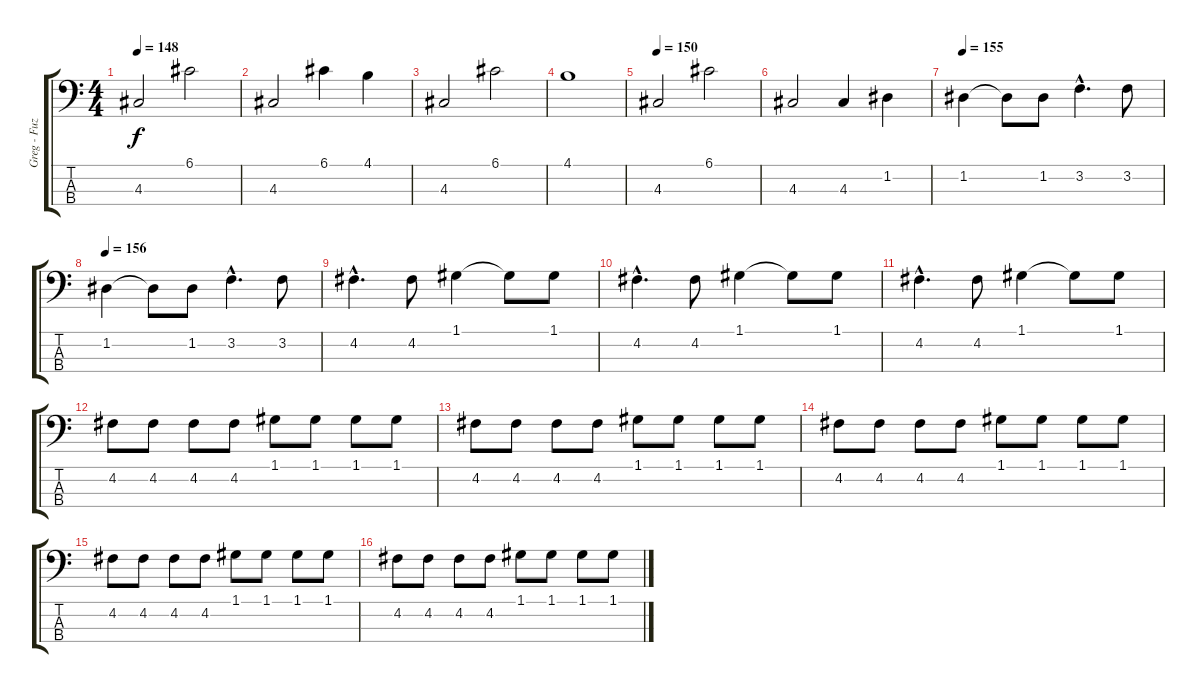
\track ("Greg - Fuzz Bass" "Greg - Fuz") {instrument distortionguitar}
\staff {score tabs}
\tuning (G2 D2 A1 E1) {hide}
\ts (4 4)
\tempo 148
\clef f4
\ks c
4.3.2{dy f} 6.1.2 |
4.3.2 6.1.4 4.1.4 |
4.3.2 6.1.2 |
4.1.1 |
\tempo 150
4.3.2 6.1.2 |
4.3.2 4.3.4 1.2.4 |
\tempo 153
\tempo 155
1.2.4 1.2{t}.8 1.2.8 3.2{hac}.4{d} 3.2.8 |
\tempo 156
1.2.4 1.2{t}.8 1.2.8 3.2{hac}.4{d} 3.2.8 |
4.2{hac}.4{d} 4.2.8 1.1.4 1.1{t}.8 1.1.8 |
4.2{hac}.4{d} 4.2.8 1.1.4 1.1{t}.8 1.1.8 |
4.2{hac}.4{d} 4.2.8 1.1.4 1.1{t}.8 1.1.8 |
4.2.8 4.2.8 4.2.8 4.2.8 1.1.8 1.1.8 1.1.8 1.1.8 |
4.2.8 4.2.8 4.2.8 4.2.8 1.1.8 1.1.8 1.1.8 1.1.8 |
4.2.8 4.2.8 4.2.8 4.2.8 1.1.8 1.1.8 1.1.8 1.1.8 |
4.2.8 4.2.8 4.2.8 4.2.8 1.1.8 1.1.8 1.1.8 1.1.8 |
4.2.8 4.2.8 4.2.8 4.2.8 1.1.8 1.1.8 1.1.8 1.1.8
